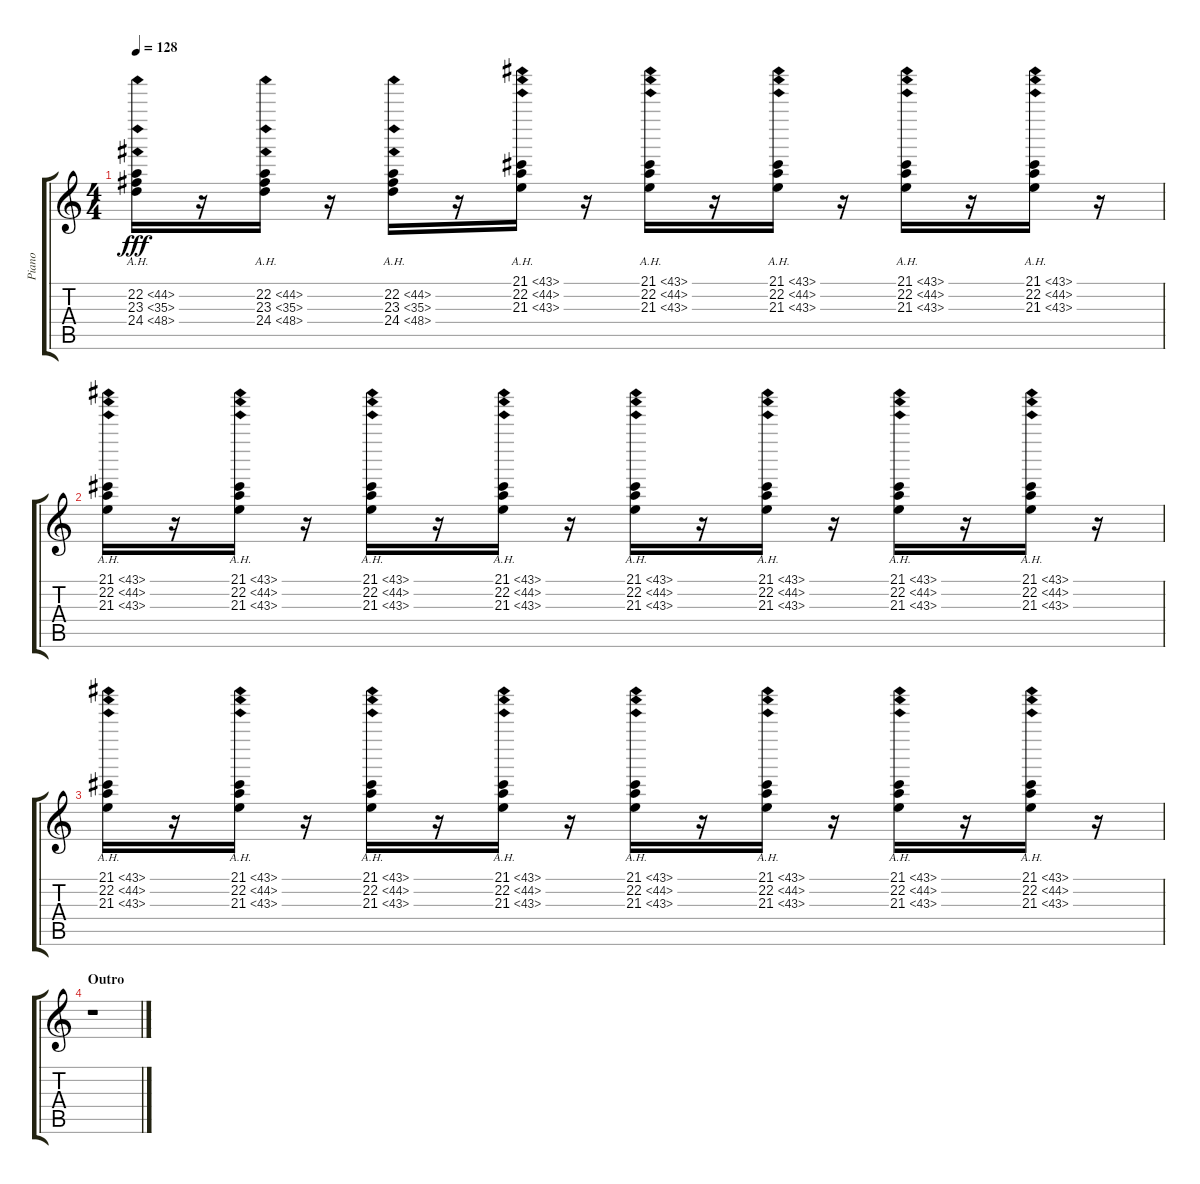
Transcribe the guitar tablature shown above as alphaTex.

\track ("Piano" "Piano") {instrument acousticgrandpiano}
\staff {score tabs}
\tuning (E4 B3 G3 D3 A2 E2) {hide}
\ts (4 4)
\tempo 128
\clef g2
\ks c
(22.2{ah 22} 23.3{ah 12} 24.4{ah 24}).16{dy fff} r.16 (22.2{ah 22} 23.3{ah 12} 24.4{ah 24}).16 r.16 (22.2{ah 22} 23.3{ah 12} 24.4{ah 24}).16 r.16 (21.1{ah 22} 22.2{ah 22} 21.3{ah 22}).16 r.16 (21.1{ah 22} 22.2{ah 22} 21.3{ah 22}).16 r.16 (21.1{ah 22} 22.2{ah 22} 21.3{ah 22}).16 r.16 (21.1{ah 22} 22.2{ah 22} 21.3{ah 22}).16 r.16 (21.1{ah 22} 22.2{ah 22} 21.3{ah 22}).16 r.16 |
(21.1{ah 22} 22.2{ah 22} 21.3{ah 22}).16 r.16 (21.1{ah 22} 22.2{ah 22} 21.3{ah 22}).16 r.16 (21.1{ah 22} 22.2{ah 22} 21.3{ah 22}).16 r.16 (21.1{ah 22} 22.2{ah 22} 21.3{ah 22}).16 r.16 (21.1{ah 22} 22.2{ah 22} 21.3{ah 22}).16 r.16 (21.1{ah 22} 22.2{ah 22} 21.3{ah 22}).16 r.16 (21.1{ah 22} 22.2{ah 22} 21.3{ah 22}).16 r.16 (21.1{ah 22} 22.2{ah 22} 21.3{ah 22}).16 r.16 |
(21.1{ah 22} 22.2{ah 22} 21.3{ah 22}).16 r.16 (21.1{ah 22} 22.2{ah 22} 21.3{ah 22}).16 r.16 (21.1{ah 22} 22.2{ah 22} 21.3{ah 22}).16 r.16 (21.1{ah 22} 22.2{ah 22} 21.3{ah 22}).16 r.16 (21.1{ah 22} 22.2{ah 22} 21.3{ah 22}).16 r.16 (21.1{ah 22} 22.2{ah 22} 21.3{ah 22}).16 r.16 (21.1{ah 22} 22.2{ah 22} 21.3{ah 22}).16 r.16 (21.1{ah 22} 22.2{ah 22} 21.3{ah 22}).16 r.16 |
\section ("" "Outro")
r.1
